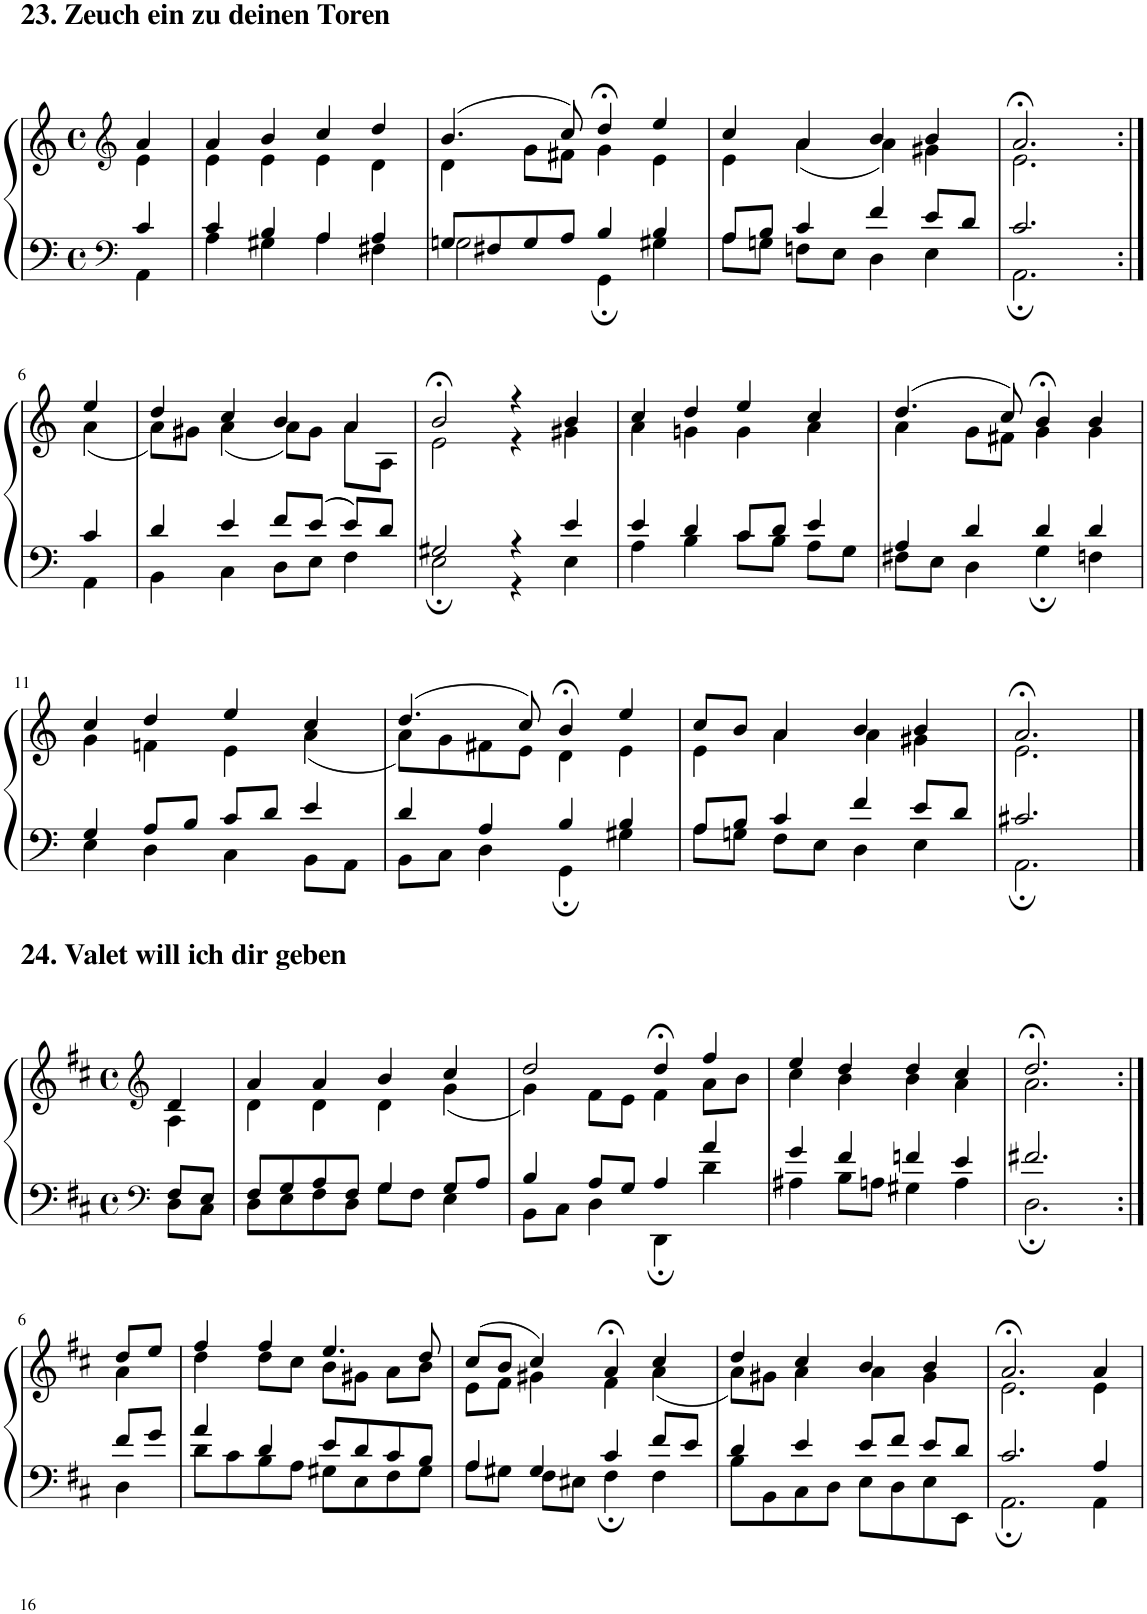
**kern	**kern
*part1	*part1
*staff2	*staff1
*I"Piano	*
*I'Pno	*
!!LO:PB:g=z
*clefF4	*clefG2
*k[]	*k[]
*M4/4	*M4/4
*met(c)	*met(c)
=1	=1
*^	*^
4c/	4AA\	4a/	4e\
=2	=2	=2	=2
4c/	4A\	4a/	4e\
4B/	4G#X\	4b/	4e\
4A/	4A\	4cc/	4e\
4A/	4F#X\	4dd/	4d\
=3	=3	=3	=3
8Gn/L	2G\	(4.b/	4d\
8F#X/	.	.	.
8G/	.	.	8g\L
8A/J	.	8cc/)	8f#X\J
4B/	4GG;\	4dd;</	4g\
4B/	4G#X\	4ee/	4e\
=4	=4	=4	=4
8A/L	8A\L	4cc/	4e\
8B/J	8Gn\J	.	.
4c/	8Fn\L	4a/	(4a\
.	8E\J	.	.
4f/	4D\	4b/	4a\)
8e/L	4E\	4b/	4g#X\
8d/J	.	.	.
=5	=5	=5	=5
2.c/	2.AA;\	2.a;</	2.e\
!!LO:LB:g=z	!!
=6:|!	=6:|!	=6:|!	=6:|!
4c/	4AA\	4ee/	(4a\
=7	=7	=7	=7
4d/	4BB\	4dd/	8a\L)
.	.	.	8g#X\J
4e/	4C\	4cc/	(4a\
8f/L	8D\L	4b/	8a\L)
8e/J	8E\J	.	8g#\J
8e/L	4F\	4a/	8a\L
8d/J	.	.	8A\J
=8	=8	=8	=8
2G#X/	2E;\	2b;</	2e\
4r	4r	4r	4r
4e/	4E\	4b/	4g#X\
=9	=9	=9	=9
4e/	4A\	4cc/	4a\
4d/	4B\	4dd/	4gn\
8c/L	8c\L	4ee/	4g\
8d/J	8B\J	.	.
4e/	8A\L	4cc/	4a\
.	8G\J	.	.
=10	=10	=10	=10
4A/	8F#X\L	(4.dd/	4a\
.	8E\J	.	.
4d/	4D\	.	8g\L
.	.	8cc/)	8f#X\J
4d/	4G;\	4b;</	4g\
4d/	4Fn\	4b/	4g\
!!LO:LB:g=z	!!
=11	=11	=11	=11
4G/	4E\	4cc/	4g\
8A/L	4D\	4dd/	4fn\
8B/J	.	.	.
8c/L	4C\	4ee/	4e\
8d/J	.	.	.
4e/	8BB\L	4cc/	(4a\
.	8AA\J	.	.
=12	=12	=12	=12
4d/	8BB\L	(4.dd/	8a\L)
.	8C\J	.	8g\
4A/	4D\	.	8f#X\
.	.	8cc/)	8e\J
4B/	4GG;\	4b;</	4d\
4B/	4G#X\	4ee/	4e\
=13	=13	=13	=13
8A/L	8A\L	8cc/L	4e\
8B/J	8Gn\J	8b/J	.
4c/	8F\L	4a/	4a\
.	8E\J	.	.
4f/	4D\	4b/	4a\
8e/L	4E\	4b/	4g#X\
8d/J	.	.	.
=14	=14	=14	=14
2.c#X/	2.AA;\	2.a;</	2.e\
!!LO:LB:g=z	!!
==1	==1	==1	==1
*clefF4	*	*clefG2	*
*k[f#c#]	*	*k[f#c#]	*
*M4/4	*	*M4/4	*
*met(c)	*	*met(c)	*
8F#/L	8D\L	4d/	4A\
8E/J	8C#\J	.	.
=2	=2	=2	=2
8F#/L	8D\L	4a/	4d\
8G/	8E\	.	.
8A/	8F#\	4a/	4d\
8F#/J	8D\J	.	.
4G/	8G\L	4b/	4d\
.	8F#\J	.	.
8G/L	4E\	4cc#/	(4g\
8A/J	.	.	.
=3	=3	=3	=3
4B/	8BB\L	2dd/	4g\)
.	8C#\J	.	.
8A/L	4D\	.	8f#\L
8G/J	.	.	8e\J
4A/	4DD;\	4dd;</	4f#\
4a/	4d\	4ff#/	8a\L
.	.	.	8b\J
=4	=4	=4	=4
4g/	4A#X\	4ee/	4cc#\
4f#/	8B\L	4dd/	4b\
.	8An\J	.	.
4fn/	4G#X\	4dd/	4b\
4e/	4A\	4cc#/	4a\
=5	=5	=5	=5
2.f#X/	2.D;\	2.dd;</	2.a\
!!LO:LB:g=z	!!
=6:|!	=6:|!	=6:|!	=6:|!
8f#/L	4D\	8dd/L	4a\
8g/J	.	8ee/J	.
=7	=7	=7	=7
4a/	8d\L	4ff#/	4dd\
.	8c#\	.	.
4d/	8B\	4ff#/	8dd\L
.	8A\J	.	8cc#\J
8e/L	8G#X\L	4.ee/	8b\L
8d/	8E\	.	8g#X\J
8c#/	8F#\	.	8a\L
8B/J	8G#\J	8dd/	8b\J
=8	=8	=8	=8
4A/	8A\L	(8cc#/L	8e\L
.	8G#X\J	8b/J	8f#\J
4G#/	8F#\L	4cc#/)	4g#X\
.	8E#X\J	.	.
4c#/	4F#;\	4a;</	4f#\
8f#/L	4F#\	4cc#/	(4a\
8e/J	.	.	.
=9	=9	=9	=9
4d/	8B\L	4dd/	8a\L)
.	8BB\	.	8g#X\J
4e/	8C#\	4cc#/	4a\
.	8D\J	.	.
8e/L	8E\L	4b/	4a\
8f#/J	8D\	.	.
8e/L	8E\	4b/	4g#\
8d/J	8EE\J	.	.
=10	=10	=10	=10
2.c#/	2.AA;\	2.a;</	2.e\
4A/	4AA\	4a/	4e\
*v	*v	*	*
*	*v	*v
=	=
*-	*-
